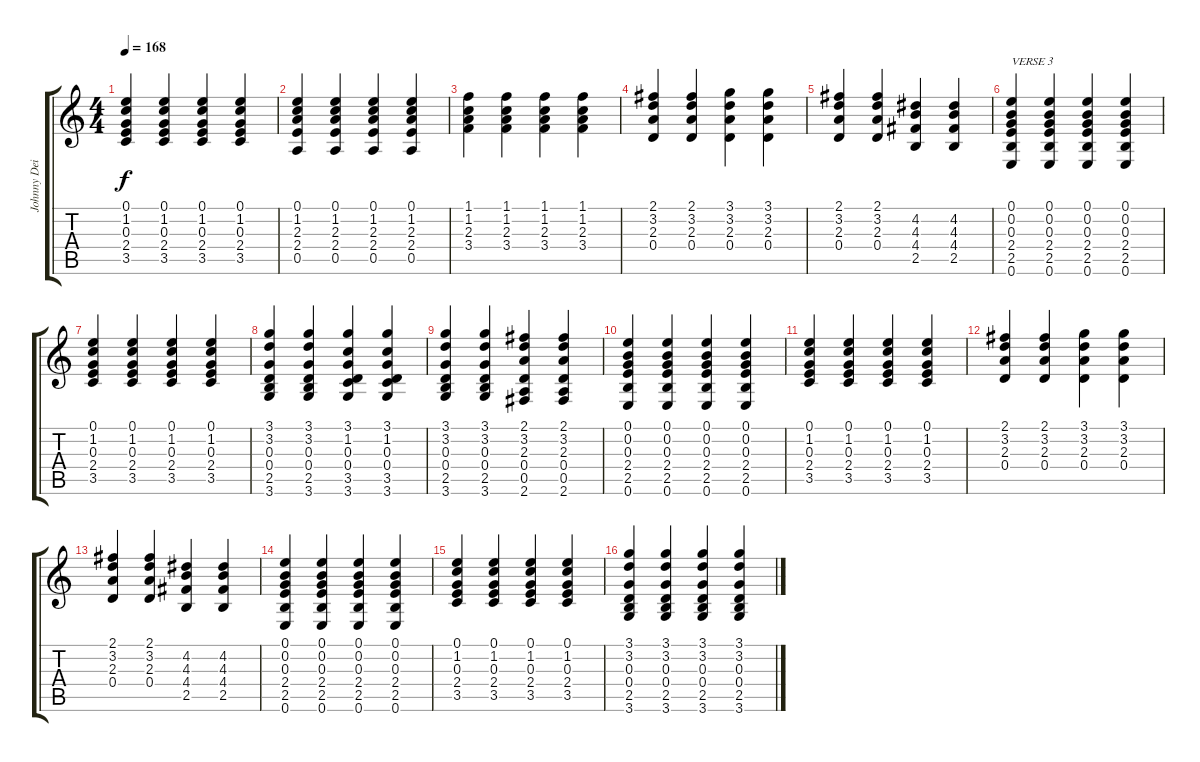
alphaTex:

\track ("Johnny Deisel" "Johnny Dei") {instrument acousticguitarsteel}
\staff {score tabs}
\tuning (E4 B3 G3 D3 A2 E2) {hide}
\ts (4 4)
\tempo 168
\clef g2
\ks c
(0.1 1.2 0.3 2.4 3.5).4{dy f} (0.1 1.2 0.3 2.4 3.5).4 (0.1 1.2 0.3 2.4 3.5).4 (0.1 1.2 0.3 2.4 3.5).4 |
(0.1 1.2 2.3 2.4 0.5).4 (0.1 1.2 2.3 2.4 0.5).4 (0.1 1.2 2.3 2.4 0.5).4 (0.1 1.2 2.3 2.4 0.5).4 |
(1.1 1.2 2.3 3.4).4 (1.1 1.2 2.3 3.4).4 (1.1 1.2 2.3 3.4).4 (1.1 1.2 2.3 3.4).4 |
(2.1 3.2 2.3 0.4).4 (2.1 3.2 2.3 0.4).4 (3.1 3.2 2.3 0.4).4 (3.1 3.2 2.3 0.4).4 |
(2.1 3.2 2.3 0.4).4 (2.1 3.2 2.3 0.4).4 (4.2 4.3 4.4 2.5).4 (4.2 4.3 4.4 2.5).4 |
(0.1 0.2 0.3 2.4 2.5 0.6).4{txt "VERSE 3"} (0.1 0.2 0.3 2.4 2.5 0.6).4 (0.1 0.2 0.3 2.4 2.5 0.6).4 (0.1 0.2 0.3 2.4 2.5 0.6).4 |
(0.1 1.2 0.3 2.4 3.5).4 (0.1 1.2 0.3 2.4 3.5).4 (0.1 1.2 0.3 2.4 3.5).4 (0.1 1.2 0.3 2.4 3.5).4 |
(3.1 3.2 0.3 0.4 2.5 3.6).4 (3.1 3.2 0.3 0.4 2.5 3.6).4 (3.1 1.2 0.3 0.4 3.5 3.6).4 (3.1 1.2 0.3 0.4 3.5 3.6).4 |
(3.1 3.2 0.3 0.4 2.5 3.6).4 (3.1 3.2 0.3 0.4 2.5 3.6).4 (2.1 3.2 2.3 0.4 0.5 2.6).4 (2.1 3.2 2.3 0.4 0.5 2.6).4 |
(0.1 0.2 0.3 2.4 2.5 0.6).4 (0.1 0.2 0.3 2.4 2.5 0.6).4 (0.1 0.2 0.3 2.4 2.5 0.6).4 (0.1 0.2 0.3 2.4 2.5 0.6).4 |
(0.1 1.2 0.3 2.4 3.5).4 (0.1 1.2 0.3 2.4 3.5).4 (0.1 1.2 0.3 2.4 3.5).4 (0.1 1.2 0.3 2.4 3.5).4 |
(2.1 3.2 2.3 0.4).4 (2.1 3.2 2.3 0.4).4 (3.1 3.2 2.3 0.4).4 (3.1 3.2 2.3 0.4).4 |
(2.1 3.2 2.3 0.4).4 (2.1 3.2 2.3 0.4).4 (4.2 4.3 4.4 2.5).4 (4.2 4.3 4.4 2.5).4 |
(0.1 0.2 0.3 2.4 2.5 0.6).4 (0.1 0.2 0.3 2.4 2.5 0.6).4 (0.1 0.2 0.3 2.4 2.5 0.6).4 (0.1 0.2 0.3 2.4 2.5 0.6).4 |
(0.1 1.2 0.3 2.4 3.5).4 (0.1 1.2 0.3 2.4 3.5).4 (0.1 1.2 0.3 2.4 3.5).4 (0.1 1.2 0.3 2.4 3.5).4 |
(3.1 3.2 0.3 0.4 2.5 3.6).4 (3.1 3.2 0.3 0.4 2.5 3.6).4 (3.1 3.2 0.3 0.4 2.5 3.6).4 (3.1 3.2 0.3 0.4 2.5 3.6).4
